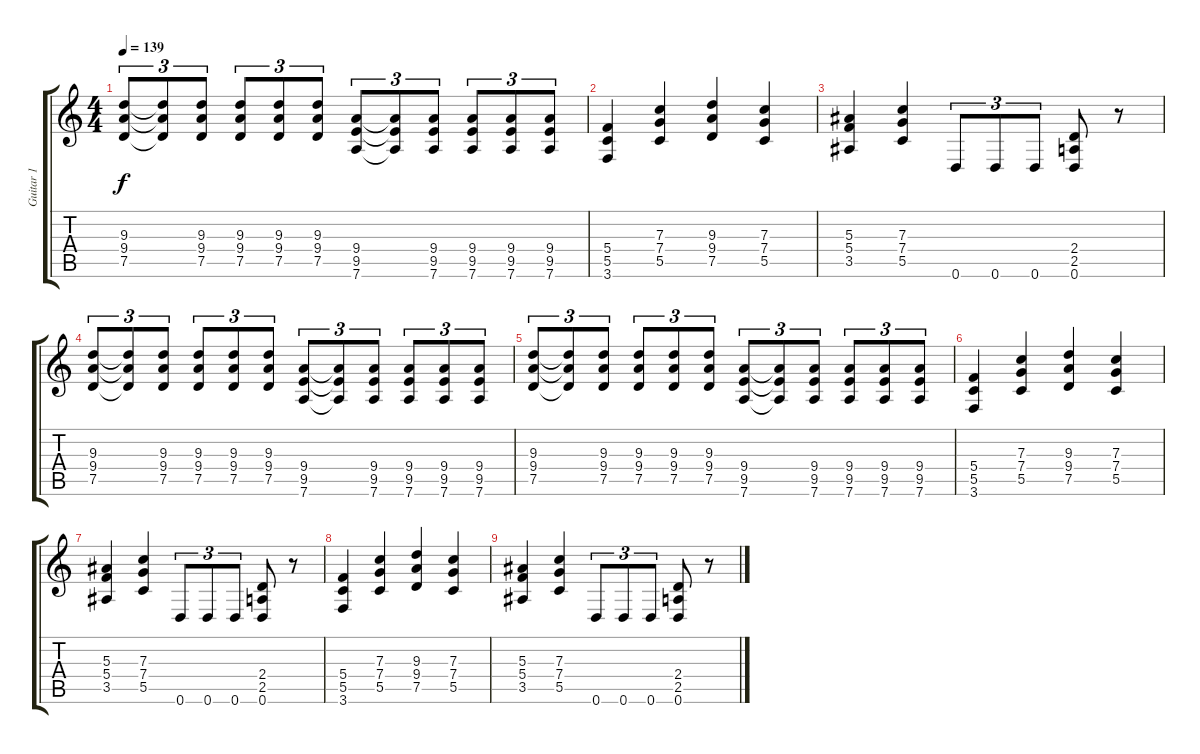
\track ("Guitar 1" "Guitar 1") {instrument distortionguitar}
\staff {score tabs}
\tuning (D4 A3 F3 C3 G2 D2) {hide}
\ts (4 4)
\tempo 139
\clef g2
\ks c
(9.3 9.4 7.5).8{tu (3 2) dy f} (9.3{t} 9.4{t} 7.5{t}).8{tu (3 2)} (9.3 9.4 7.5).8{tu (3 2)} (9.3 9.4 7.5).8{tu (3 2)} (9.3 9.4 7.5).8{tu (3 2)} (9.3 9.4 7.5).8{tu (3 2)} (9.4 9.5 7.6).8{tu (3 2)} (9.4{t} 9.5{t} 7.6{t}).8{tu (3 2)} (9.4 9.5 7.6).8{tu (3 2)} (9.4 9.5 7.6).8{tu (3 2)} (9.4 9.5 7.6).8{tu (3 2)} (9.4 9.5 7.6).8{tu (3 2)} |
(5.4 5.5 3.6).4 (7.3 7.4 5.5).4 (9.3 9.4 7.5).4 (7.3 7.4 5.5).4 |
(5.3 5.4 3.5).4 (7.3 7.4 5.5).4 0.6.8{tu (3 2)} 0.6.8{tu (3 2)} 0.6.8{tu (3 2)} (2.4 2.5 0.6).8 r.8 |
(9.3 9.4 7.5).8{tu (3 2)} (9.3{t} 9.4{t} 7.5{t}).8{tu (3 2)} (9.3 9.4 7.5).8{tu (3 2)} (9.3 9.4 7.5).8{tu (3 2)} (9.3 9.4 7.5).8{tu (3 2)} (9.3 9.4 7.5).8{tu (3 2)} (9.4 9.5 7.6).8{tu (3 2)} (9.4{t} 9.5{t} 7.6{t}).8{tu (3 2)} (9.4 9.5 7.6).8{tu (3 2)} (9.4 9.5 7.6).8{tu (3 2)} (9.4 9.5 7.6).8{tu (3 2)} (9.4 9.5 7.6).8{tu (3 2)} |
(9.3 9.4 7.5).8{tu (3 2)} (9.3{t} 9.4{t} 7.5{t}).8{tu (3 2)} (9.3 9.4 7.5).8{tu (3 2)} (9.3 9.4 7.5).8{tu (3 2)} (9.3 9.4 7.5).8{tu (3 2)} (9.3 9.4 7.5).8{tu (3 2)} (9.4 9.5 7.6).8{tu (3 2)} (9.4{t} 9.5{t} 7.6{t}).8{tu (3 2)} (9.4 9.5 7.6).8{tu (3 2)} (9.4 9.5 7.6).8{tu (3 2)} (9.4 9.5 7.6).8{tu (3 2)} (9.4 9.5 7.6).8{tu (3 2)} |
(5.4 5.5 3.6).4 (7.3 7.4 5.5).4 (9.3 9.4 7.5).4 (7.3 7.4 5.5).4 |
(5.3 5.4 3.5).4 (7.3 7.4 5.5).4 0.6.8{tu (3 2)} 0.6.8{tu (3 2)} 0.6.8{tu (3 2)} (2.4 2.5 0.6).8 r.8 |
(5.4 5.5 3.6).4 (7.3 7.4 5.5).4 (9.3 9.4 7.5).4 (7.3 7.4 5.5).4 |
(5.3 5.4 3.5).4 (7.3 7.4 5.5).4 0.6.8{tu (3 2)} 0.6.8{tu (3 2)} 0.6.8{tu (3 2)} (2.4 2.5 0.6).8 r.8
